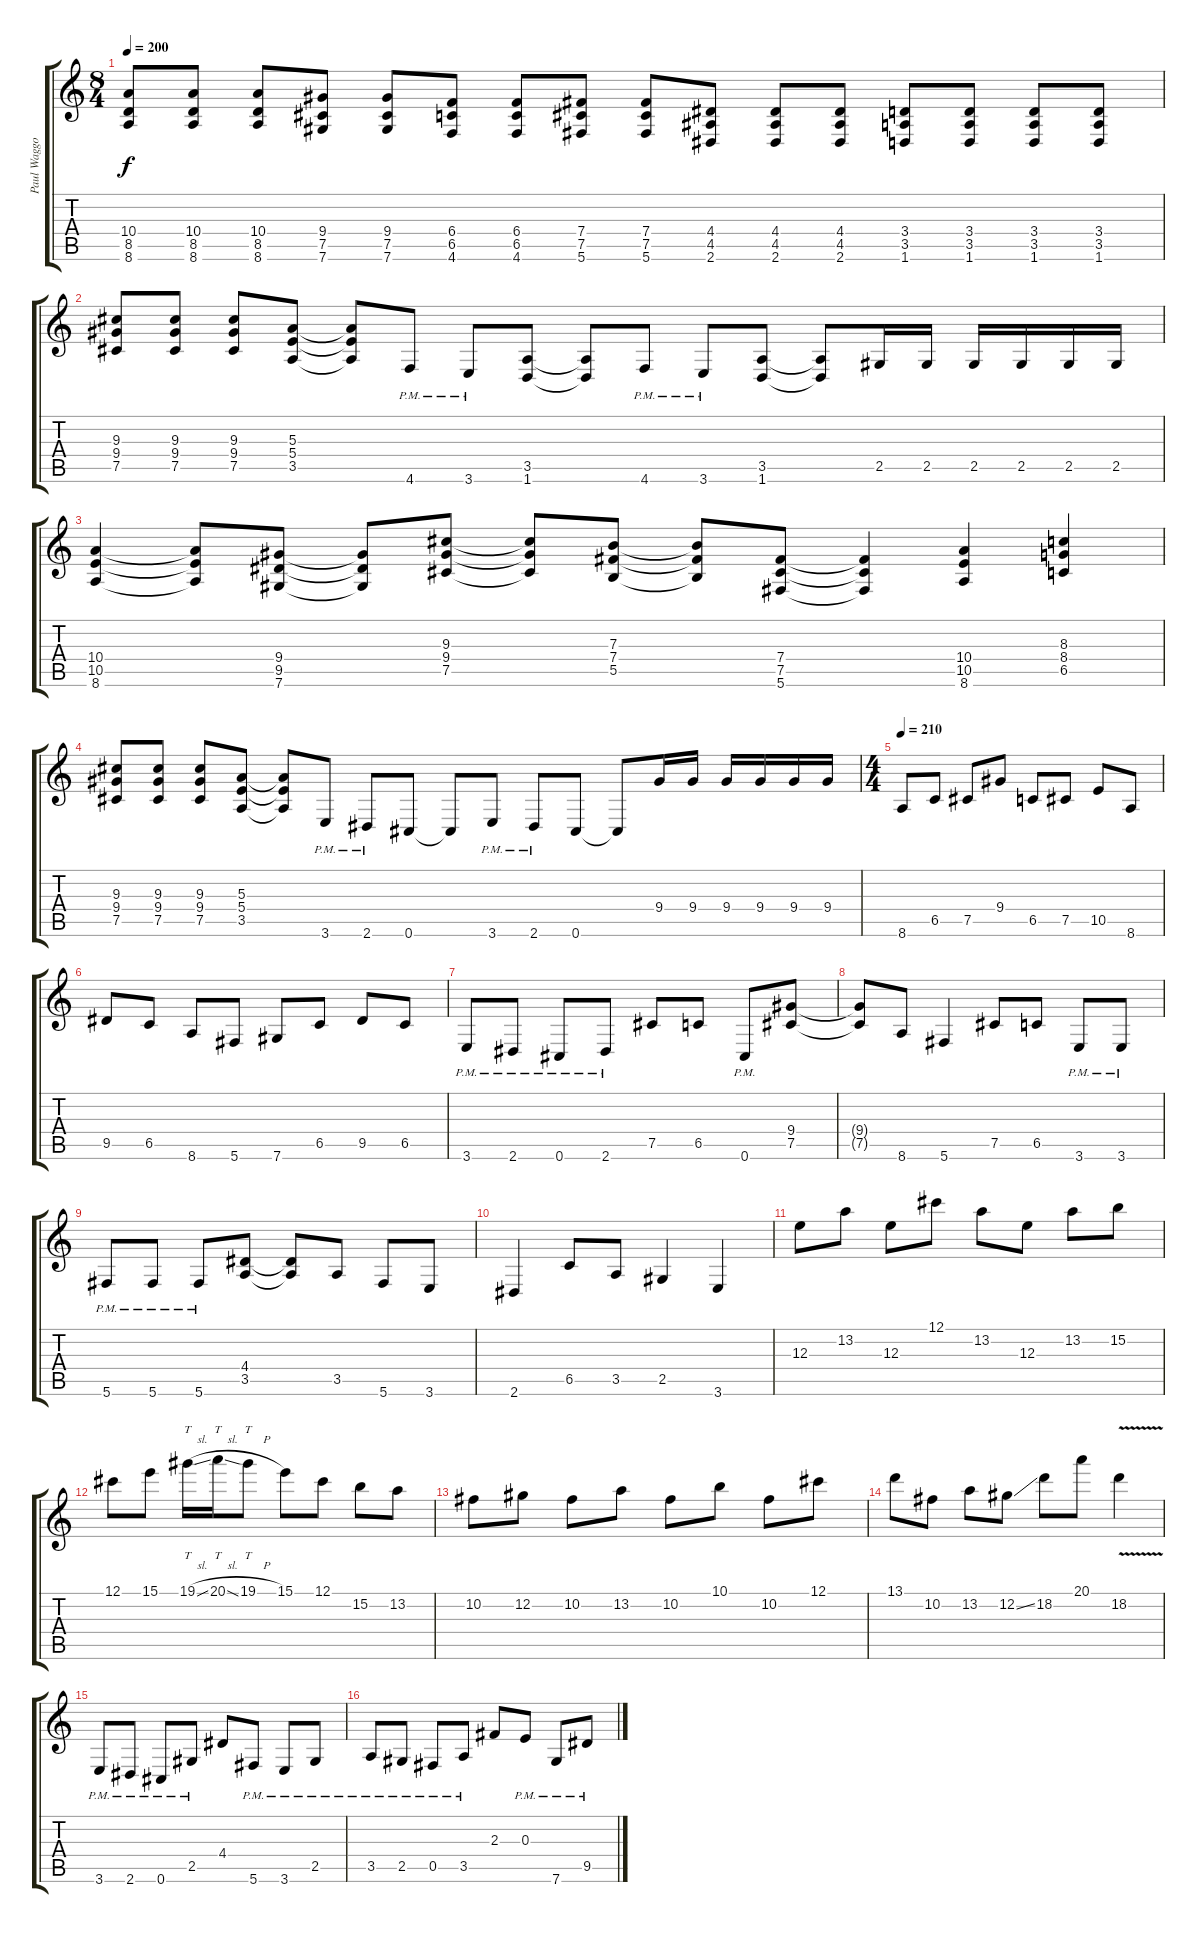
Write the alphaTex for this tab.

\track ("Paul Waggoner" "Paul Waggo") {instrument distortionguitar}
\staff {score tabs}
\tuning (Db4 Ab3 E3 B2 Gb2 Db2) {hide}
\ts (8 4)
\tempo 200
\clef g2
\ks c
(10.4 8.5 8.6).8{dy f} (10.4 8.5 8.6).8 (10.4 8.5 8.6).8 (9.4 7.5 7.6).8 (9.4 7.5 7.6).8 (6.4 6.5 4.6).8 (6.4 6.5 4.6).8 (7.4 7.5 5.6).8 (7.4 7.5 5.6).8 (4.4 4.5 2.6).8 (4.4 4.5 2.6).8 (4.4 4.5 2.6).8 (3.4 3.5 1.6).8 (3.4 3.5 1.6).8 (3.4 3.5 1.6).8 (3.4 3.5 1.6).8 |
(9.3 9.4 7.5).8 (9.3 9.4 7.5).8 (9.3 9.4 7.5).8 (5.3 5.4 3.5).8 (5.3{t} 5.4{t} 3.5{t}).8 4.6{pm}.8 3.6{pm}.8 (3.5 1.6).8 (3.5{t} 1.6{t}).8 4.6{pm}.8 3.6{pm}.8 (3.5 1.6).8 (3.5{t} 1.6{t}).8 2.5.16 2.5.16 2.5.16 2.5.16 2.5.16 2.5.16 |
(10.4 10.5 8.6).4 (10.4{t} 10.5{t} 8.6{t}).8 (9.4 9.5 7.6).8 (9.4{t} 9.5{t} 7.6{t}).8 (9.3 9.4 7.5).8{beam split} (9.3{t} 9.4{t} 7.5{t}).8 (7.3 7.4 5.5).8 (7.3{t} 7.4{t} 5.5{t}).8 (7.4 7.5 5.6).8 (7.4{t} 7.5{t} 5.6{t}).4 (10.4 10.5 8.6).4 (8.3 8.4 6.5).4 |
(9.3 9.4 7.5).8 (9.3 9.4 7.5).8 (9.3 9.4 7.5).8 (5.3 5.4 3.5).8 (5.3{t} 5.4{t} 3.5{t}).8 3.6{pm}.8 2.6{pm}.8 0.6.8 0.6{t}.8 3.6{pm}.8 2.6{pm}.8 0.6.8 0.6{t}.8 9.4.16 9.4.16 9.4.16 9.4.16 9.4.16 9.4.16 |
\ts (4 4)
\tempo 210
8.6.8 6.5.8 7.5.8 9.4.8 6.5.8 7.5.8 10.5.8 8.6.8 |
9.5.8 6.5.8 8.6.8 5.6.8 7.6.8 6.5.8 9.5.8 6.5.8 |
3.6{pm}.8 2.6{pm}.8 0.6{pm}.8 2.6{pm}.8 7.5.8 6.5.8 0.6{pm}.8 (9.4 7.5).8 |
(9.4{t} 7.5{t}).8 8.6.8 5.6.4 7.5.8 6.5.8 3.6{pm}.8 3.6{pm}.8 |
5.6{pm}.8 5.6{pm}.8 5.6{pm}.8 (4.4 3.5).8 (4.4{t} 3.5{t}).8 3.5.8 5.6.8 3.6.8 |
2.6.4 6.5.8 3.5.8 2.5.4 3.6.4 |
12.3.8 13.2.8 12.3.8 12.1.8 13.2.8 12.3.8 13.2.8 15.2.8 |
12.1.8 15.1.8 19.1{sl}.16{tt} 20.1{sl}.16{tt} 19.1{h}.8{tt} 15.1.8 12.1.8 15.2.8 13.2.8 |
10.2.8 12.2.8 10.2.8 13.2.8 10.2.8 10.1.8 10.2.8 12.1.8 |
13.1.8 10.2.8 13.2.8 12.2{ss}.8 18.2.8 20.1.8 18.2{v}.4 |
3.6{pm}.8 2.6{pm}.8 0.6{pm}.8 2.5{pm}.8 4.4.8 5.6{pm}.8 3.6{pm}.8 2.5{pm}.8 |
3.5{pm}.8 2.5{pm}.8 0.5{pm}.8 3.5{pm}.8 2.3.8 0.3{pm}.8 7.6{pm}.8 9.5{pm}.8
